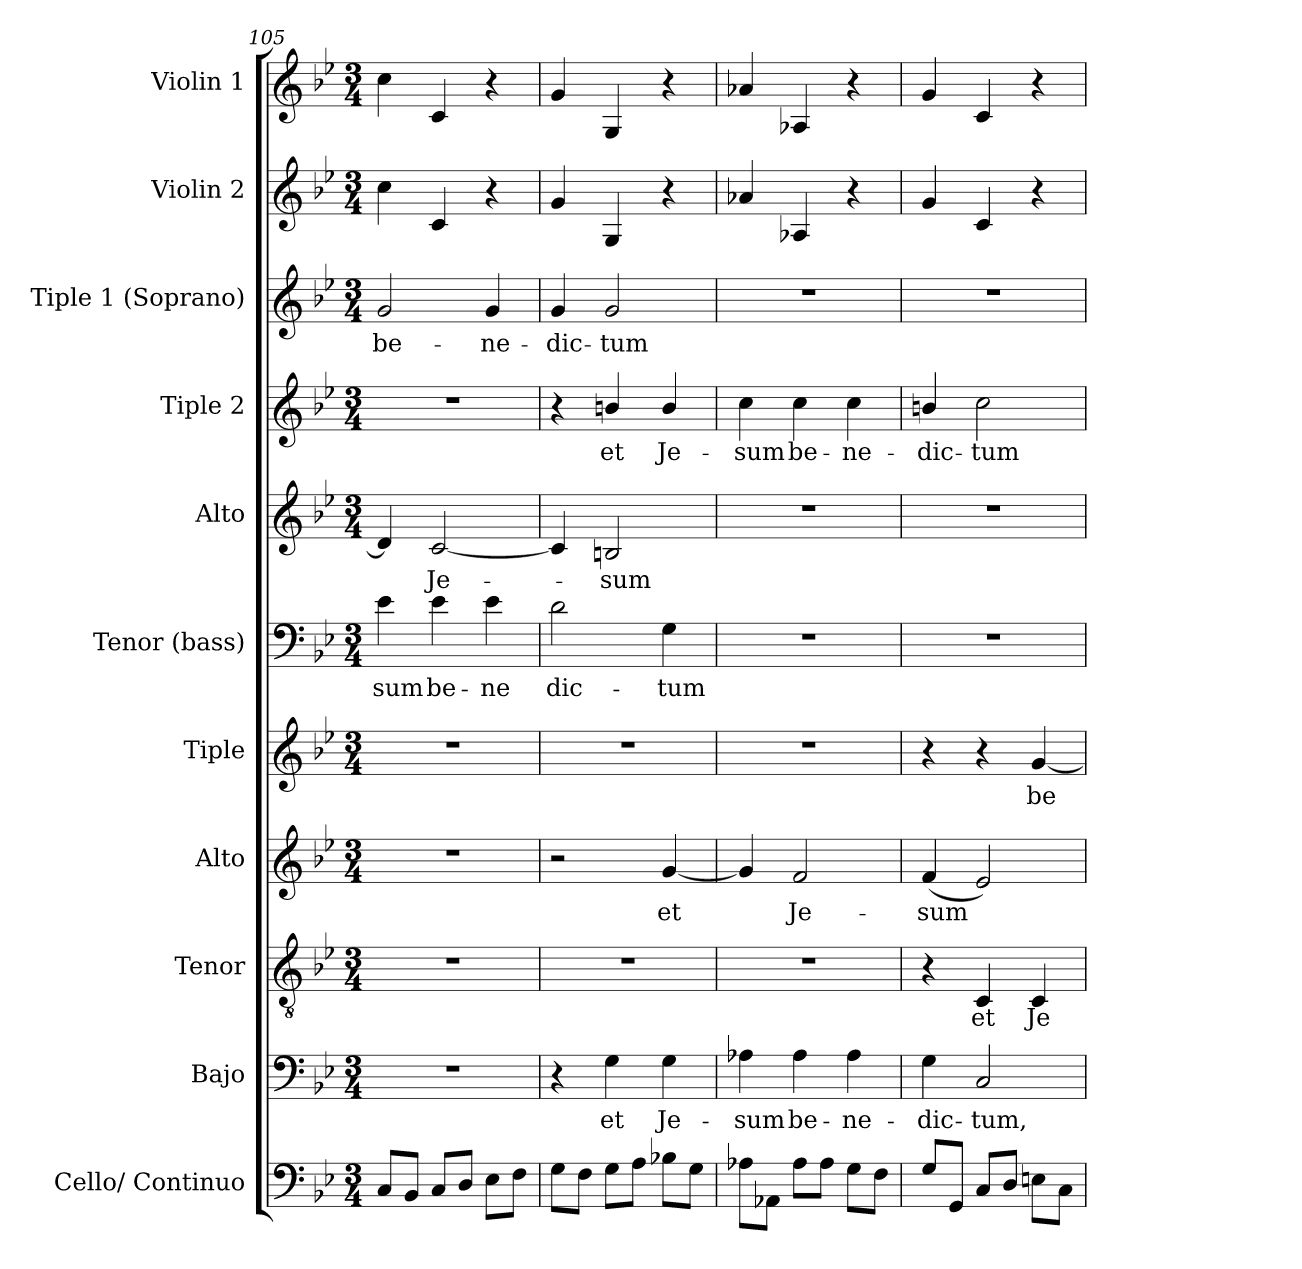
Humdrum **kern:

**kern	**kern	**text	**kern	**text	**kern	**text	**kern	**text	**kern	**text	**kern	**text	**kern	**text	**kern	**text	**kern	**kern
*part11	*part10	*part10	*part9	*part9	*part8	*part8	*part7	*part7	*part6	*part6	*part5	*part5	*part4	*part4	*part3	*part3	*part2	*part1
*staff11	*staff10	*staff10	*staff9	*staff9	*staff8	*staff8	*staff7	*staff7	*staff6	*staff6	*staff5	*staff5	*staff4	*staff4	*staff3	*staff3	*staff2	*staff1
*I"Cello/ Continuo	*I"Bajo	*	*I"Tenor	*	*I"Alto	*	*I"Tiple	*	*I"Tenor  (bass)	*	*I"Alto	*	*I"Tiple 2	*	*I"Tiple 1 (Soprano)	*	*I"Violin 2	*I"Violin 1
*I'Cont.	*I'B.	*	*I'T.	*	*I'A.	*	*	*	*I'B.	*	*I'A.	*	*	*	*I'S.	*	*I'Vln. 2	*I'Vln. 1
!!LO:PB:g=z
*clefF4	*clefF4	*	*clefGv2	*	*clefG2	*	*clefG2	*	*clefF4	*	*clefG2	*	*clefG2	*	*clefG2	*	*clefG2	*clefG2
*	*	*	*ITrd7c12	*	*	*	*	*	*	*	*	*	*	*	*	*	*	*
*k[b-e-]	*k[b-e-]	*	*k[b-e-]	*	*k[b-e-]	*	*k[b-e-]	*	*k[b-e-]	*	*k[b-e-]	*	*k[b-e-]	*	*k[b-e-]	*	*k[b-e-]	*k[b-e-]
*B-:	*B-:	*	*B-:	*	*B-:	*	*B-:	*	*B-:	*	*B-:	*	*B-:	*	*B-:	*	*B-:	*B-:
*M3/4	*M3/4	*	*M3/4	*	*M3/4	*	*M3/4	*	*M3/4	*	*M3/4	*	*M3/4	*	*M3/4	*	*M3/4	*M3/4
=105	=105	=105	=105	=105	=105	=105	=105	=105	=105	=105	=105	=105	=105	=105	=105	=105	=105	=105
!	!LO:N:vis=1	!	!LO:N:vis=1	!	!LO:N:vis=1	!	!LO:N:vis=1	!	!	!	!	!	!	!	!	!	!	!
!	!	!	!	!	!	!	!	!	!	!LO:LY:b:color=#000000	!	!	!LO:N:vis=1	!	!	!	!	!
!	!	!	!	!	!	!	!	!	!	!	!	!	!	!	!	!LO:LY:b:color=#000000	!	!
8Ci/L	2.r	.	2.r	.	2.r	.	2.r	.	4e-i\	-sum	4di/]	.	2.r	.	2gi/	be-	4cci\	4cci\
8BB-i/J	.	.	.	.	.	.	.	.	.	.	.	.	.	.	.	.	.	.
!	!	!	!	!	!	!	!	!	!	!LO:LY:b:color=#000000	!	!	!	!	!	!	!	!
!	!	!	!	!	!	!	!	!	!	!	!	!LO:LY:b:color=#000000	!	!	!	!	!	!
8Ci/L	.	.	.	.	.	.	.	.	4e-i\	be-	[2ci/	Je-	.	.	.	.	4ci/	4ci/
8Di/J	.	.	.	.	.	.	.	.	.	.	.	.	.	.	.	.	.	.
!	!	!	!	!	!	!	!	!	!	!LO:LY:b:color=#000000	!	!	!	!	!	!	!	!
!	!	!	!	!	!	!	!	!	!	!	!	!	!	!	!	!LO:LY:b:color=#000000	!	!
8E-i\L	.	.	.	.	.	.	.	.	4e-i\	-ne	.	.	.	.	4gi/	-ne-	4r	4r
8Fi\J	.	.	.	.	.	.	.	.	.	.	.	.	.	.	.	.	.	.
=106	=106	=106	=106	=106	=106	=106	=106	=106	=106	=106	=106	=106	=106	=106	=106	=106	=106	=106
!	!	!	!LO:N:vis=1	!	!	!	!LO:N:vis=1	!	!	!	!	!	!	!	!	!	!	!
!	!	!	!	!	!	!	!	!	!	!LO:LY:b:color=#000000	!	!	!	!	!	!	!	!
!	!	!	!	!	!	!	!	!	!	!	!	!	!	!	!	!LO:LY:b:color=#000000	!	!
8Gi\L	4r	.	2.r	.	2r	.	2.r	.	2di\	dic-	4ci/]	.	4r	.	4gi/	-dic-	4gi/	4gi/
8Fi\J	.	.	.	.	.	.	.	.	.	.	.	.	.	.	.	.	.	.
!	!	!LO:LY:b:color=#000000	!	!	!	!	!	!	!	!	!	!	!	!	!	!	!	!
!	!	!	!	!	!	!	!	!	!	!	!	!LO:LY:b:color=#000000	!	!	!	!	!	!
!	!	!	!	!	!	!	!	!	!	!	!	!	!	!LO:LY:b:color=#000000	!	!	!	!
!	!	!	!	!	!	!	!	!	!	!	!	!	!	!	!	!LO:LY:b:color=#000000	!	!
8Gi\L	4Gi\	et	.	.	.	.	.	.	.	.	2Bni/	-sum	4bni/	et	2gi/	-tum	4Gi/	4Gi/
8Ai\J	.	.	.	.	.	.	.	.	.	.	.	.	.	.	.	.	.	.
!	!	!LO:LY:b:color=#000000	!	!	!	!	!	!	!	!	!	!	!	!	!	!	!	!
!	!	!	!	!	!	!LO:LY:b:color=#000000	!	!	!	!	!	!	!	!	!	!	!	!
!	!	!	!	!	!	!	!	!	!	!LO:LY:b:color=#000000	!	!	!	!	!	!	!	!
!	!	!	!	!	!	!	!	!	!	!	!	!	!	!LO:LY:b:color=#000000	!	!	!	!
8B-Xi\L	4Gi\	Je-	.	.	[4gi/	et	.	.	4Gi\	-tum	.	.	4bi/	Je-	.	.	4r	4r
8Gi\J	.	.	.	.	.	.	.	.	.	.	.	.	.	.	.	.	.	.
=107	=107	=107	=107	=107	=107	=107	=107	=107	=107	=107	=107	=107	=107	=107	=107	=107	=107	=107
!	!	!LO:LY:b:color=#000000	!LO:N:vis=1	!	!	!	!LO:N:vis=1	!	!LO:N:vis=1	!	!LO:N:vis=1	!	!	!	!	!	!	!
!	!	!	!	!	!	!	!	!	!	!	!	!	!	!LO:LY:b:color=#000000	!LO:N:vis=1	!	!	!
8A-Xi\L	4A-Xi\	-sum	2.r	.	4gi/]	.	2.r	.	2.r	.	2.r	.	4cci\	-sum	2.r	.	4a-Xi/	4a-Xi/
8AA-Xi\J	.	.	.	.	.	.	.	.	.	.	.	.	.	.	.	.	.	.
!	!	!LO:LY:b:color=#000000	!	!	!	!	!	!	!	!	!	!	!	!	!	!	!	!
!	!	!	!	!	!	!LO:LY:b:color=#000000	!	!	!	!	!	!	!	!	!	!	!	!
!	!	!	!	!	!	!	!	!	!	!	!	!	!	!LO:LY:b:color=#000000	!	!	!	!
8A-i\L	4A-i\	be-	.	.	2fi/	Je-	.	.	.	.	.	.	4cci\	be-	.	.	4A-Xi/	4A-Xi/
8A-i\J	.	.	.	.	.	.	.	.	.	.	.	.	.	.	.	.	.	.
!	!	!LO:LY:b:color=#000000	!	!	!	!	!	!	!	!	!	!	!	!	!	!	!	!
!	!	!	!	!	!	!	!	!	!	!	!	!	!	!LO:LY:b:color=#000000	!	!	!	!
8Gi\L	4A-i\	-ne-	.	.	.	.	.	.	.	.	.	.	4cci\	-ne-	.	.	4r	4r
8Fi\J	.	.	.	.	.	.	.	.	.	.	.	.	.	.	.	.	.	.
=108	=108	=108	=108	=108	=108	=108	=108	=108	=108	=108	=108	=108	=108	=108	=108	=108	=108	=108
!	!	!LO:LY:b:color=#000000	!	!	!	!	!	!	!	!	!	!	!	!	!	!	!	!
!	!	!	!	!	!	!LO:LY:b:color=#000000	!	!	!LO:N:vis=1	!	!LO:N:vis=1	!	!	!	!	!	!	!
!	!	!	!	!	!	!	!	!	!	!	!	!	!	!LO:LY:b:color=#000000	!LO:N:vis=1	!	!	!
8Gi/L	4Gi\	-dic-	4r	.	(4fi/	-sum	4r	.	2.r	.	2.r	.	4bni/	-dic-	2.r	.	4gi/	4gi/
8GGi/J	.	.	.	.	.	.	.	.	.	.	.	.	.	.	.	.	.	.
!	!	!LO:LY:b:color=#000000	!	!	!	!	!	!	!	!	!	!	!	!	!	!	!	!
!	!	!	!	!LO:LY:b:color=#000000	!	!	!	!	!	!	!	!	!	!	!	!	!	!
!	!	!	!	!	!	!	!	!	!	!	!	!	!	!LO:LY:b:color=#000000	!	!	!	!
8Ci/L	2Ci/	-tum,	4CCi/	et	2e-i/)	.	4r	.	.	.	.	.	2cci\	-tum	.	.	4ci/	4ci/
8Di/J	.	.	.	.	.	.	.	.	.	.	.	.	.	.	.	.	.	.
!	!	!	!	!LO:LY:b:color=#000000	!	!	!	!	!	!	!	!	!	!	!	!	!	!
!	!	!	!	!	!	!	!	!LO:LY:b:color=#000000	!	!	!	!	!	!	!	!	!	!
8Eni\L	.	.	4CCi/	Je-	.	.	[4gi/	be-	.	.	.	.	.	.	.	.	4r	4r
8Ci\J	.	.	.	.	.	.	.	.	.	.	.	.	.	.	.	.	.	.
=	=	=	=	=	=	=	=	=	=	=	=	=	=	=	=	=	=	=
*-	*-	*-	*-	*-	*-	*-	*-	*-	*-	*-	*-	*-	*-	*-	*-	*-	*-	*-
